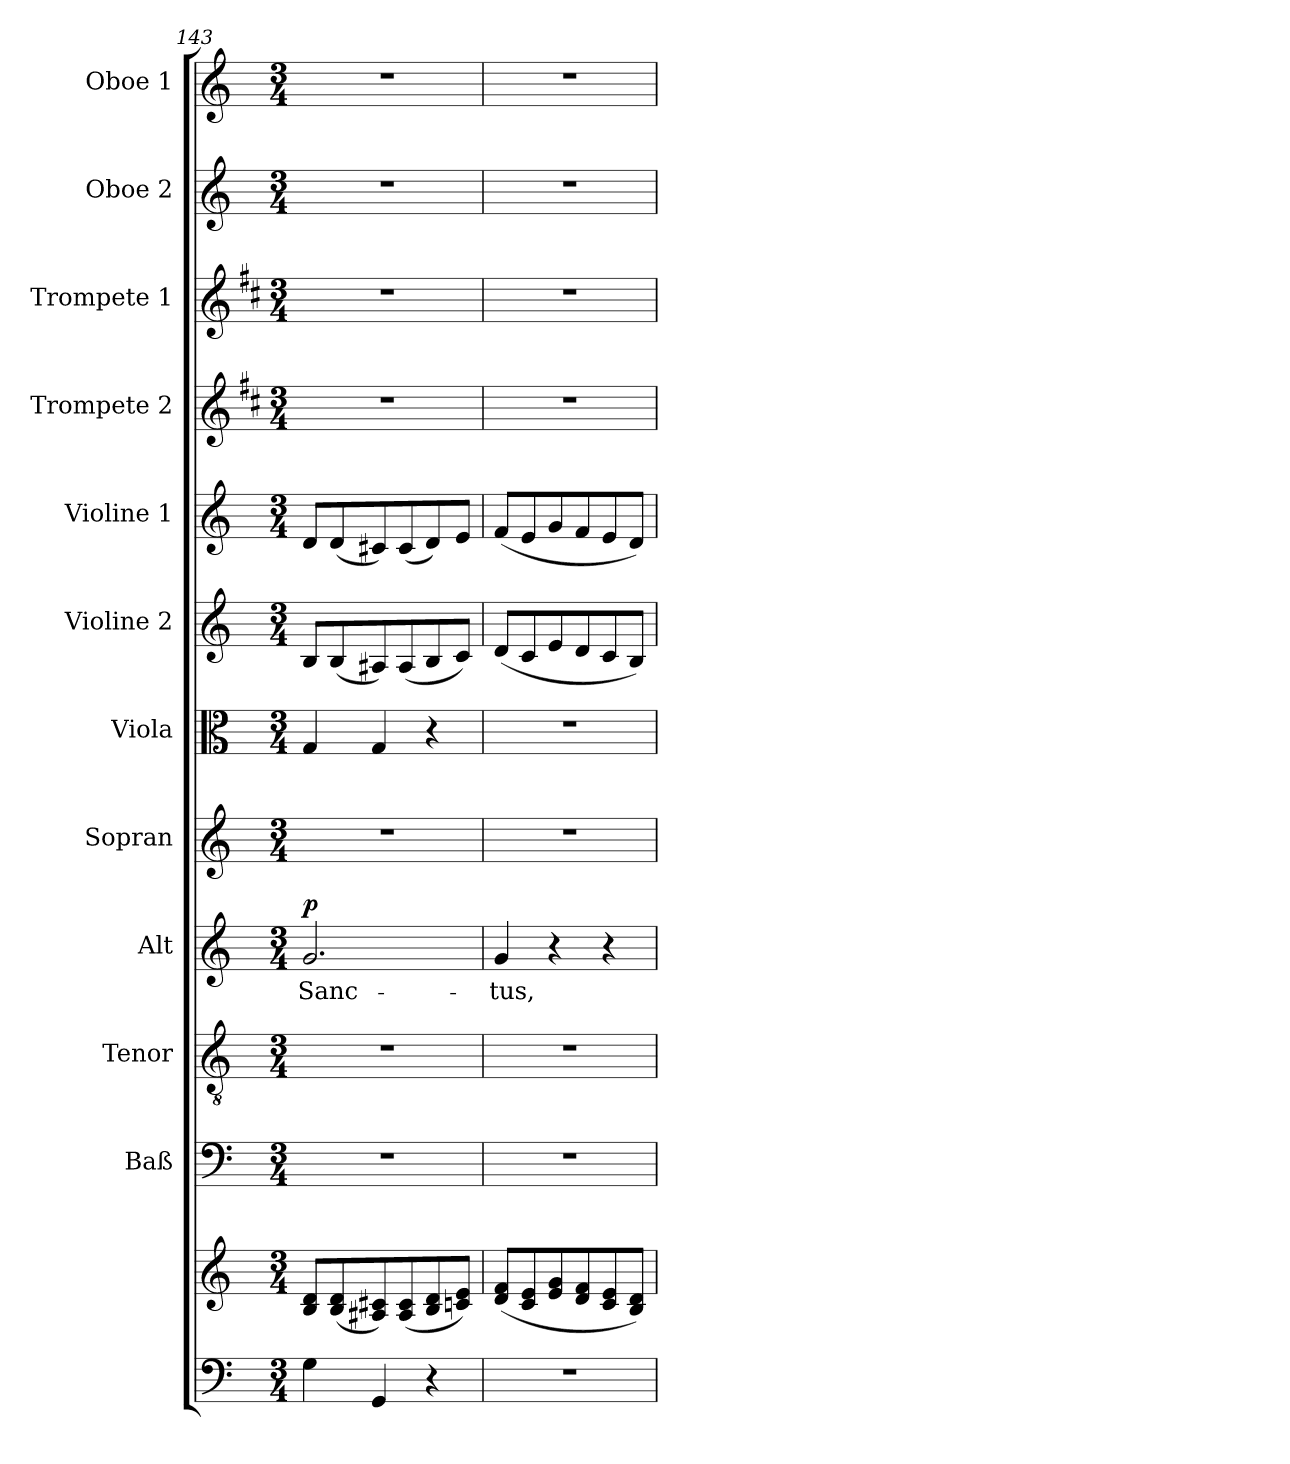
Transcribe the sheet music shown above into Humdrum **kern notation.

**kern	**kern	**kern	**kern	**kern	**text	**dynam	**kern	**kern	**kern	**kern	**kern	**kern	**kern	**kern
*part12	*part12	*part11	*part10	*part9	*part9	*part9	*part8	*part7	*part6	*part5	*part4	*part3	*part2	*part1
*staff13	*staff12	*staff11	*staff10	*staff9	*staff9	*staff9	*staff8	*staff7	*staff6	*staff5	*staff4	*staff3	*staff2	*staff1
*	*	*I"Baß	*I"Tenor	*I"Alt	*	*	*I"Sopran	*I"Viola	*I"Violine 2	*I"Violine 1	*I"Trompete 2	*I"Trompete 1	*I"Oboe 2	*I"Oboe 1
*	*	*I'Baß	*I'Ten	*I'Alt	*	*	*I'Sop	*I'Vla.	*I'Vln. 2	*I'Vln. 1	*I'Trp. 2	*I'Trp. 1	*I'Ob. 2	*I'Ob. 1
*clefF4	*clefG2	*clefF4	*clefGv2	*clefG2	*	*	*clefG2	*clefC3	*clefG2	*clefG2	*clefG2	*clefG2	*clefG2	*clefG2
*	*	*	*	*	*	*	*	*	*	*	*ITrd1c2	*ITrd1c2	*	*
*k[]	*k[]	*k[]	*k[]	*k[]	*	*	*k[]	*k[]	*k[]	*k[]	*k[]	*k[]	*k[]	*k[]
*C:	*C:	*C:	*C:	*C:	*	*	*C:	*C:	*C:	*C:	*C:	*C:	*C:	*C:
*M3/4	*M3/4	*M3/4	*M3/4	*M3/4	*	*	*M3/4	*M3/4	*M3/4	*M3/4	*M3/4	*M3/4	*M3/4	*M3/4
=143	=143	=143	=143	=143	=143	=143	=143	=143	=143	=143	=143	=143	=143	=143
!	!	!	!	!	!LO:LY:b	!LO:DY:a	!	!	!	!	!	!	!	!
4G\	8B/ 8d/L	2.r	2.r	2.g/	Sanc-	p	2.r	4G/	8B/L	8d/L	2.r	2.r	2.r	2.r
.	(<8B/ 8d/	.	.	.	.	.	.	.	(<8B/	(<8d/	.	.	.	.
4GG/	8A#X/ 8c#X/)	.	.	.	.	.	.	4G/	8A#X/)	8c#X/)	.	.	.	.
.	(<8A#/ 8c#/	.	.	.	.	.	.	.	(<8A#/	(<8c#/	.	.	.	.
4r	8B/ 8d/	.	.	.	.	.	.	4r	8B/	8d/)	.	.	.	.
.	8cn/ 8e/J)	.	.	.	.	.	.	.	8c/J)	8e/J	.	.	.	.
=144	=144	=144	=144	=144	=144	=144	=144	=144	=144	=144	=144	=144	=144	=144
!	!	!	!	!	!LO:LY:b	!	!	!	!	!	!	!	!	!
2.r	(<8d/ 8f/L	2.r	2.r	4g/	-tus,	.	2.r	2.r	(<8d/L	(<8f/L	2.r	2.r	2.r	2.r
.	8c/ 8e/	.	.	.	.	.	.	.	8c/	8e/	.	.	.	.
.	8e/ 8g/	.	.	4r	.	.	.	.	8e/	8g/	.	.	.	.
.	8d/ 8f/	.	.	.	.	.	.	.	8d/	8f/	.	.	.	.
.	8c/ 8e/	.	.	4r	.	.	.	.	8c/	8e/	.	.	.	.
.	8B/ 8d/J)	.	.	.	.	.	.	.	8B/J)	8d/J)	.	.	.	.
=	=	=	=	=	=	=	=	=	=	=	=	=	=	=
*-	*-	*-	*-	*-	*-	*-	*-	*-	*-	*-	*-	*-	*-	*-
